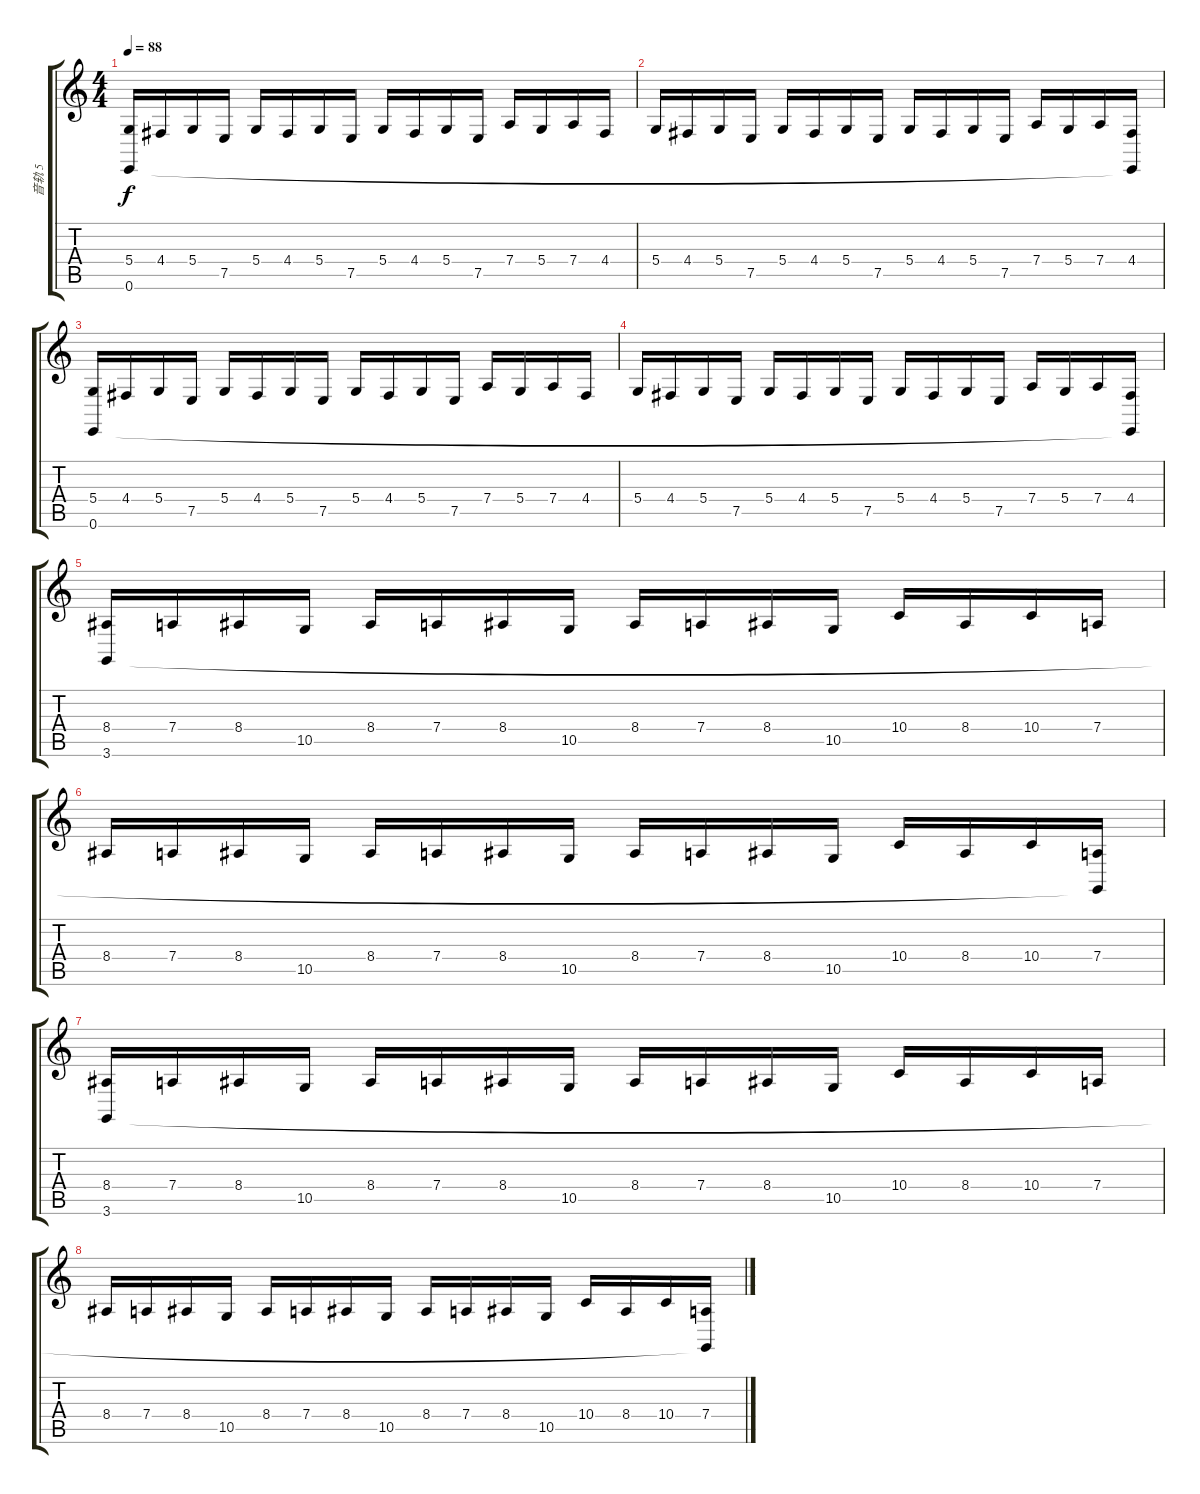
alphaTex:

\track ("音轨 5" "音轨 5") {instrument stringensemble2}
\staff {score tabs}
\tuning (E4 B3 G3 D3 A2 E2) {hide}
\ts (4 4)
\tempo 88
\clef g2
\ks c
(5.4 0.6).16{dy f instrument stringensemble2} 4.4.16 5.4.16 7.5.16 5.4.16 4.4.16 5.4.16 7.5.16 5.4.16 4.4.16 5.4.16 7.5.16 7.4.16 5.4.16 7.4.16 4.4.16 |
5.4.16 4.4.16 5.4.16 7.5.16 5.4.16 4.4.16 5.4.16 7.5.16 5.4.16 4.4.16 5.4.16 7.5.16 7.4.16 5.4.16 7.4.16 (4.4 0.6{t}).16 |
(5.4 0.6).16 4.4.16 5.4.16 7.5.16 5.4.16 4.4.16 5.4.16 7.5.16 5.4.16 4.4.16 5.4.16 7.5.16 7.4.16 5.4.16 7.4.16 4.4.16 |
5.4.16 4.4.16 5.4.16 7.5.16 5.4.16 4.4.16 5.4.16 7.5.16 5.4.16 4.4.16 5.4.16 7.5.16 7.4.16 5.4.16 7.4.16 (4.4 0.6{t}).16 |
(8.4 3.6).16 7.4.16 8.4.16 10.5.16 8.4.16 7.4.16 8.4.16 10.5.16 8.4.16 7.4.16 8.4.16 10.5.16 10.4.16 8.4.16 10.4.16 7.4.16 |
8.4.16 7.4.16 8.4.16 10.5.16 8.4.16 7.4.16 8.4.16 10.5.16 8.4.16 7.4.16 8.4.16 10.5.16 10.4.16 8.4.16 10.4.16 (7.4 3.6{t}).16 |
(8.4 3.6).16 7.4.16 8.4.16 10.5.16 8.4.16 7.4.16 8.4.16 10.5.16 8.4.16 7.4.16 8.4.16 10.5.16 10.4.16 8.4.16 10.4.16 7.4.16 |
8.4.16 7.4.16 8.4.16 10.5.16 8.4.16 7.4.16 8.4.16 10.5.16 8.4.16 7.4.16 8.4.16 10.5.16 10.4.16 8.4.16 10.4.16 (7.4 3.6{t}).16
